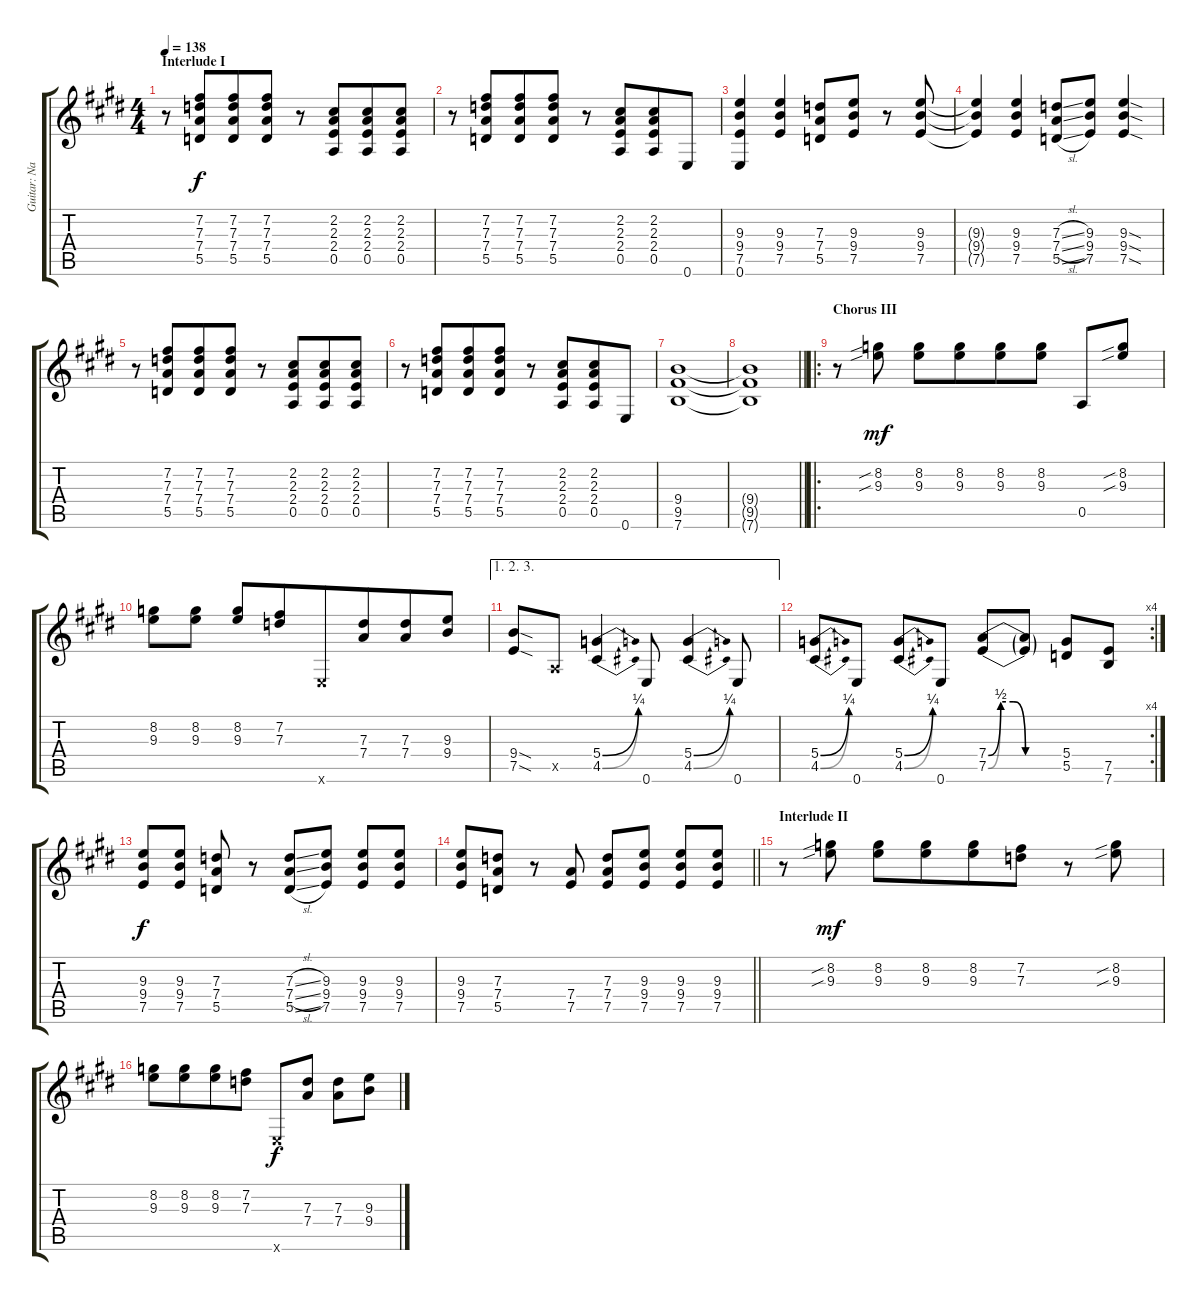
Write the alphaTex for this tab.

\track ("Guitar: Nancy" "Guitar: Na") {instrument distortionguitar}
\staff {score tabs}
\tuning (E4 B3 G3 D3 A2 E2) {hide}
\ts (4 4)
\section ("" "Interlude I")
\tempo 138
\clef g2
\ks e
r.8{dy f} (7.2 7.3 7.4 5.5).8{beam merge} (7.2 7.3 7.4 5.5).8 (7.2 7.3 7.4 5.5).8 r.8 (2.2 2.3 2.4 0.5).8{beam merge} (2.2 2.3 2.4 0.5).8 (2.2 2.3 2.4 0.5).8 |
r.8 (7.2 7.3 7.4 5.5).8{beam merge} (7.2 7.3 7.4 5.5).8 (7.2 7.3 7.4 5.5).8 r.8 (2.2 2.3 2.4 0.5).8{beam merge} (2.2 2.3 2.4 0.5).8 0.6.8 |
(9.3 9.4 7.5 0.6).4 (9.3 9.4 7.5).4 (7.3 7.4 5.5).8 (9.3 9.4 7.5).8 r.8 (9.3 9.4 7.5).8 |
(9.3{t} 9.4{t} 7.5{t}).4 (9.3 9.4 7.5).4 (7.3{sl} 7.4{sl} 5.5{sl}).8 (9.3 9.4 7.5).8 (9.3{sod} 9.4{sod} 7.5{sod}).4 |
r.8 (7.2 7.3 7.4 5.5).8{beam merge} (7.2 7.3 7.4 5.5).8 (7.2 7.3 7.4 5.5).8 r.8 (2.2 2.3 2.4 0.5).8{beam merge} (2.2 2.3 2.4 0.5).8 (2.2 2.3 2.4 0.5).8 |
r.8 (7.2 7.3 7.4 5.5).8{beam merge} (7.2 7.3 7.4 5.5).8 (7.2 7.3 7.4 5.5).8 r.8 (2.2 2.3 2.4 0.5).8{beam merge} (2.2 2.3 2.4 0.5).8 0.6.8 |
(9.4 9.5 7.6).1 |
\barLineRight lightlight
(9.4{t} 9.5{t} 7.6{t}).1 |
\ro
\section ("" "Chorus III")
r.8 (8.2{sib} 9.3{sib}).8{dy mf} (8.2 9.3).8 (8.2 9.3).8{beam merge} (8.2 9.3).8{beam merge} (8.2 9.3).8 0.5.8 (8.2{sib} 9.3{sib}).8 |
(8.2 9.3).8 (8.2 9.3).8 (8.2 9.3).8{beam merge} (7.2 7.3).8{beam merge} 0.6{x}.8{beam merge} (7.3 7.4).8{beam merge} (7.3 7.4).8{beam merge} (9.3 9.4).8 |
\ae (1 2 3)
(9.4{sod} 7.5{sod}).8 0.5{x}.8 (5.4{be (bend 0 0 60 1)} 4.5{be (bend 0 0 60 1)}).4 0.6.8 (5.4{be (bend 0 0 60 1)} 4.5{be (bend 0 0 60 1)}).4 0.6.8 |
\rc 4
(5.4{be (bend 0 0 60 1)} 4.5{be (bend 0 0 60 1)}).8 0.6.8 (5.4{be (bend 0 0 60 1)} 4.5{be (bend 0 0 60 1)}).8 0.6.8 (7.4{be (custom 0 0 10 2 20 2 30 0 60 0)} 7.5{be (custom 0 0 10 2 20 2 30 0 60 0)}).8 (7.4{t} 7.5{t}).8 (5.4 5.5).8 (7.5 7.6).8 |
(9.3 9.4 7.5).8{dy f} (9.3 9.4 7.5).8 (7.3 7.4 5.5).8 r.8 (7.3{sl} 7.4{sl} 5.5{sl}).8 (9.3 9.4 7.5).8 (9.3 9.4 7.5).8 (9.3 9.4 7.5).8 |
\barLineRight lightlight
(9.3 9.4 7.5).8 (7.3 7.4 5.5).8 r.8 (7.4 7.5).8 (7.3 7.4 7.5).8 (9.3 9.4 7.5).8 (9.3 9.4 7.5).8 (9.3 9.4 7.5).8 |
\section ("" "Interlude II")
r.8 (8.2{sib} 9.3{sib}).8{dy mf} (8.2 9.3).8 (8.2 9.3).8{beam merge} (8.2 9.3).8{beam merge} (7.2 7.3).8 r.8 (8.2{sib} 9.3{sib}).8 |
(8.2 9.3).8 (8.2 9.3).8{beam merge} (8.2 9.3).8{beam merge} (7.2 7.3).8 0.6{x}.8{dy f} (7.3 7.4).8 (7.3 7.4).8 (9.3 9.4).8
